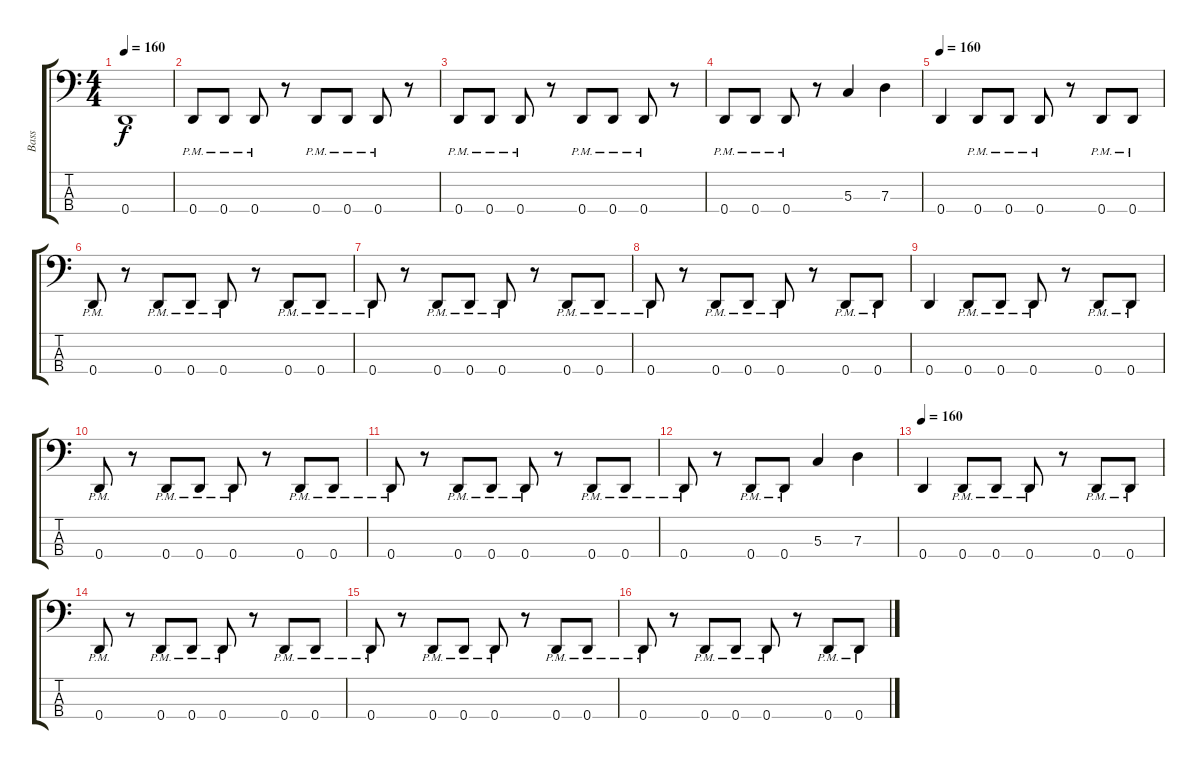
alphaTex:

\track ("Bass" "Bass") {instrument electricbasspick}
\staff {score tabs}
\tuning (F2 C2 G1 D1) {hide}
\ts (4 4)
\tempo 160
\clef f4
\ks c
0.4{t}.1{dy f} |
0.4{pm}.8 0.4{pm}.8 0.4{pm}.8 r.8 0.4{pm}.8 0.4{pm}.8 0.4{pm}.8 r.8 |
0.4{pm}.8 0.4{pm}.8 0.4{pm}.8 r.8 0.4{pm}.8 0.4{pm}.8 0.4{pm}.8 r.8 |
0.4{pm}.8 0.4{pm}.8 0.4{pm}.8 r.8 5.3.4 7.3.4 |
\tempo 160
0.4.4 0.4{pm}.8 0.4{pm}.8 0.4{pm}.8 r.8 0.4{pm}.8 0.4{pm}.8 |
0.4{pm}.8 r.8 0.4{pm}.8 0.4{pm}.8 0.4{pm}.8 r.8 0.4{pm}.8 0.4{pm}.8 |
0.4{pm}.8 r.8 0.4{pm}.8 0.4{pm}.8 0.4{pm}.8 r.8 0.4{pm}.8 0.4{pm}.8 |
0.4{pm}.8 r.8 0.4{pm}.8 0.4{pm}.8 0.4{pm}.8 r.8 0.4{pm}.8 0.4{pm}.8 |
0.4.4 0.4{pm}.8 0.4{pm}.8 0.4{pm}.8 r.8 0.4{pm}.8 0.4{pm}.8 |
0.4{pm}.8 r.8 0.4{pm}.8 0.4{pm}.8 0.4{pm}.8 r.8 0.4{pm}.8 0.4{pm}.8 |
0.4{pm}.8 r.8 0.4{pm}.8 0.4{pm}.8 0.4{pm}.8 r.8 0.4{pm}.8 0.4{pm}.8 |
0.4{pm}.8 r.8 0.4{pm}.8 0.4{pm}.8 5.3.4 7.3.4 |
\tempo 160
0.4.4 0.4{pm}.8 0.4{pm}.8 0.4{pm}.8 r.8 0.4{pm}.8 0.4{pm}.8 |
0.4{pm}.8 r.8 0.4{pm}.8 0.4{pm}.8 0.4{pm}.8 r.8 0.4{pm}.8 0.4{pm}.8 |
0.4{pm}.8 r.8 0.4{pm}.8 0.4{pm}.8 0.4{pm}.8 r.8 0.4{pm}.8 0.4{pm}.8 |
0.4{pm}.8 r.8 0.4{pm}.8 0.4{pm}.8 0.4{pm}.8 r.8 0.4{pm}.8 0.4{pm}.8
